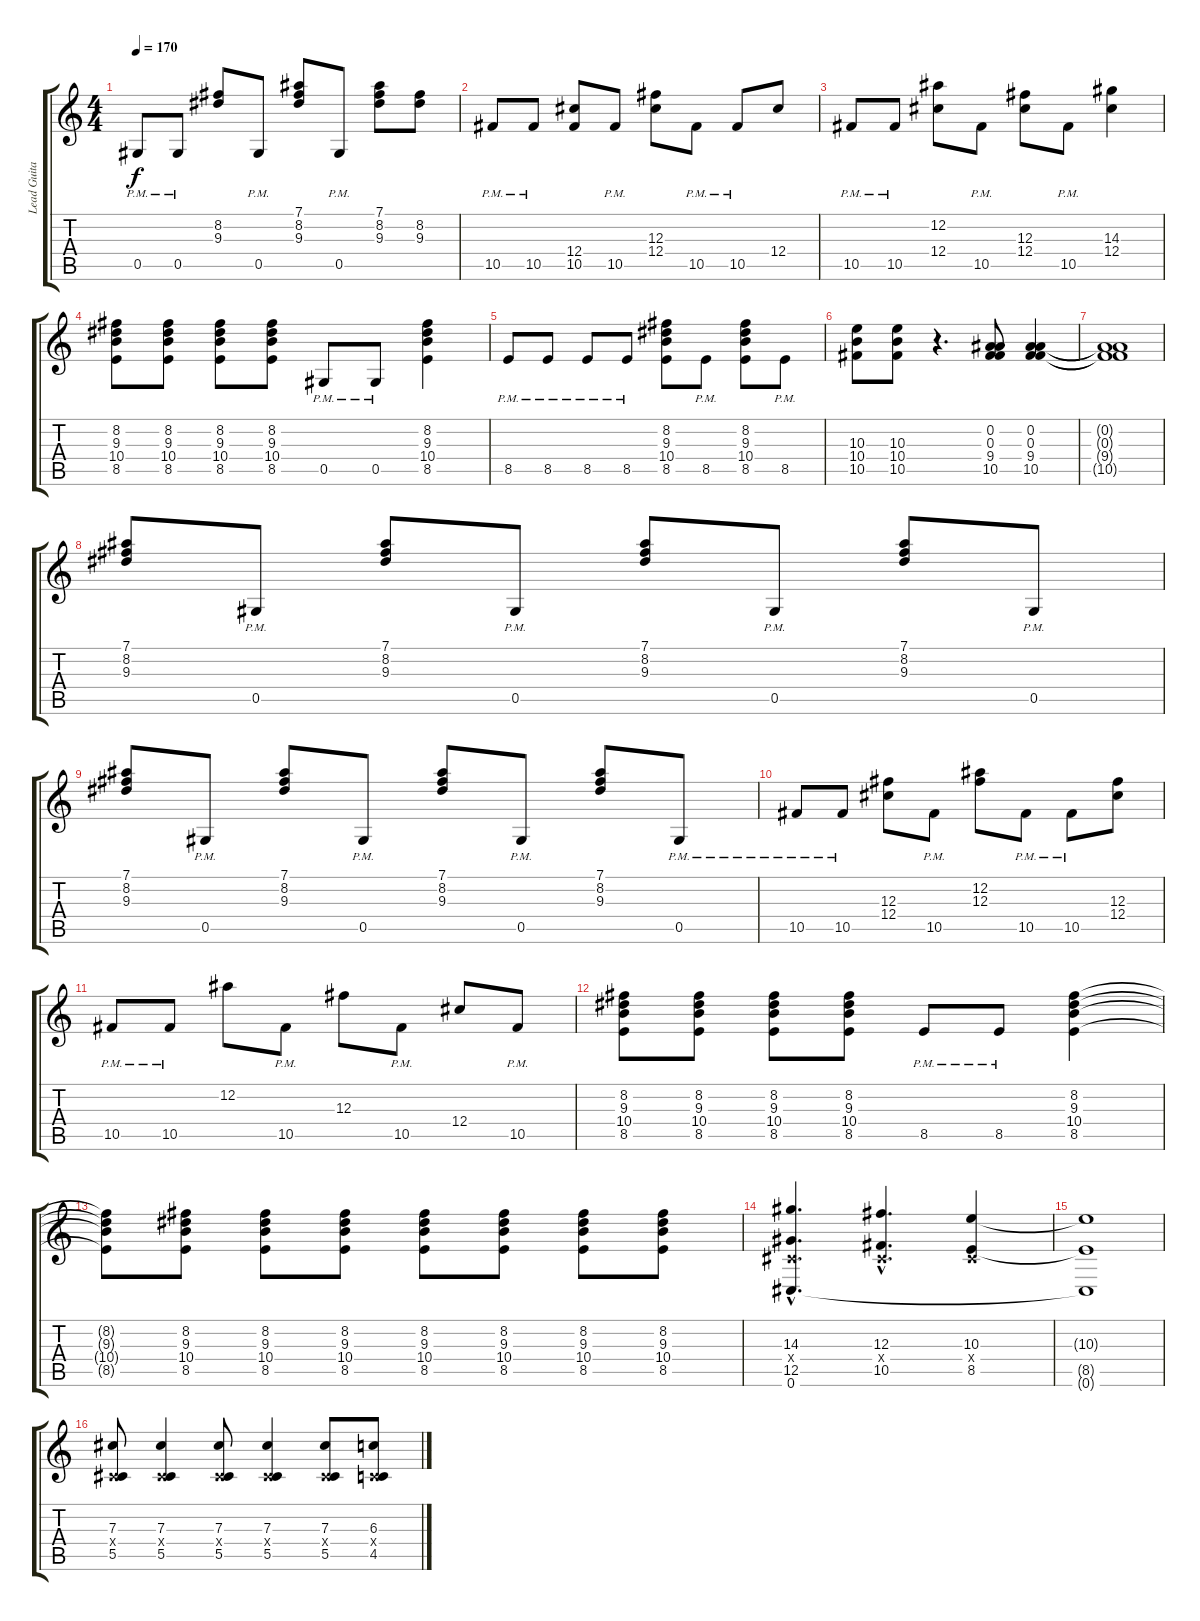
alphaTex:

\track ("Lead Guitar" "Lead Guita") {instrument distortionguitar}
\staff {score tabs}
\tuning (Eb4 Bb3 Gb3 Db3 Ab2 Db2) {hide}
\ts (4 4)
\tempo 170
\clef g2
\ks c
0.5{pm}.8{dy f} 0.5{pm}.8 (8.2 9.3).8 0.5{pm}.8 (7.1 8.2 9.3).8 0.5{pm}.8 (7.1 8.2 9.3).8 (8.2 9.3).8 |
10.5{pm}.8 10.5{pm}.8 (12.4 10.5).8 10.5{pm}.8 (12.3 12.4).8 10.5{pm}.8 10.5{pm}.8 12.4.8 |
10.5{pm}.8 10.5{pm}.8 (12.2 12.4).8 10.5{pm}.8 (12.3 12.4).8 10.5{pm}.8 (14.3 12.4).4 |
(8.2 9.3 10.4 8.5).8 (8.2 9.3 10.4 8.5).8 (8.2 9.3 10.4 8.5).8 (8.2 9.3 10.4 8.5).8 0.5{pm}.8 0.5{pm}.8 (8.2 9.3 10.4 8.5).4 |
8.5{pm}.8 8.5{pm}.8 8.5{pm}.8 8.5{pm}.8 (8.2 9.3 10.4 8.5).8 8.5{pm}.8 (8.2 9.3 10.4 8.5).8 8.5{pm}.8 |
(10.3 10.4 10.5).8 (10.3 10.4 10.5).8 r.4{d} (0.2 0.3 9.4 10.5).8 (0.2 0.3 9.4 10.5).4 |
(0.2{t} 0.3{t} 9.4{t} 10.5{t}).1 |
(7.1 8.2 9.3).8 0.5{pm}.8 (7.1 8.2 9.3).8 0.5{pm}.8 (7.1 8.2 9.3).8 0.5{pm}.8 (7.1 8.2 9.3).8 0.5{pm}.8 |
(7.1 8.2 9.3).8 0.5{pm}.8 (7.1 8.2 9.3).8 0.5{pm}.8 (7.1 8.2 9.3).8 0.5{pm}.8 (7.1 8.2 9.3).8 0.5{pm}.8 |
10.5{pm}.8 10.5{pm}.8 (12.3 12.4).8 10.5{pm}.8 (12.2 12.3).8 10.5{pm}.8 10.5{pm}.8 (12.3 12.4).8 |
10.5{pm}.8 10.5{pm}.8 12.2.8 10.5{pm}.8 12.3.8 10.5{pm}.8 12.4.8 10.5{pm}.8 |
(8.2 9.3 10.4 8.5).8 (8.2 9.3 10.4 8.5).8 (8.2 9.3 10.4 8.5).8 (8.2 9.3 10.4 8.5).8 8.5{pm}.8 8.5{pm}.8 (8.2 9.3 10.4 8.5).4 |
(8.2{t} 9.3{t} 10.4{t} 8.5{t}).8 (8.2 9.3 10.4 8.5).8 (8.2 9.3 10.4 8.5).8 (8.2 9.3 10.4 8.5).8 (8.2 9.3 10.4 8.5).8 (8.2 9.3 10.4 8.5).8 (8.2 9.3 10.4 8.5).8 (8.2 9.3 10.4 8.5).8 |
(14.3{hac} 0.4{hac x} 12.5{hac} 0.6{hac}).4{d} (12.3{hac} 0.4{hac x} 10.5{hac}).4{d} (10.3 0.4{x} 8.5).4 |
(10.3{t} 8.5{t} 0.6{t}).1 |
(7.3 0.4{x} 5.5).8 (7.3 0.4{x} 5.5).4 (7.3 0.4{x} 5.5).8 (7.3 0.4{x} 5.5).4 (7.3 0.4{x} 5.5).8 (6.3 0.4{x} 4.5).8
